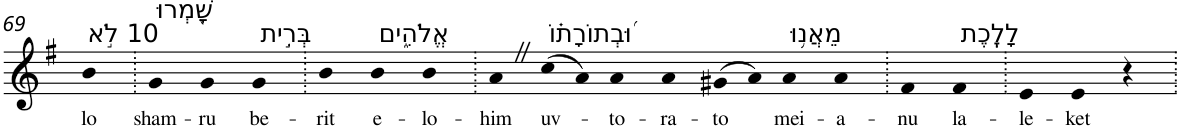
**kern	**text
*part1	*part1
*staff1	*staff1
*I"Piano	*
*I'Pno	*
!!LO:PB:g=z
*clefG2	*
*k[f#]	*
*G:	*
=69	=69
!LO:TX:a:t=10 לֹ֣א	!
!	!LO:LY:b
4b	lo
=70.	=70.
!LO:TX:a:t=שָׁ֭מְרוּ	!
!	!LO:LY:b
4g	sham-
!	!LO:LY:b
4g	-ru
!LO:TX:a:t=בְּרִ֣ית	!
!	!LO:LY:b
4g	be-
=71.	=71.
!	!LO:LY:b
4b	-rit
!LO:TX:a:t=אֱלֹהִ֑ים	!
!	!LO:LY:b
4b	e-
!	!LO:LY:b
4b	-lo-
=72.	=72.
!	!LO:LY:b
4aZ	-him
!LO:TX:a:t=וּ֝בְתוֹרָת֗וֹ	!
!	!LO:LY:b
(>8cc	uv-
8a)	.
!	!LO:LY:b
4a	-to-
!	!LO:LY:b
4a	-ra-
!	!LO:LY:b
(>8g#X	-to
8a)	.
!LO:TX:a:t=מֵאֲנ֥וּ	!
!	!LO:LY:b
4a	mei-
!	!LO:LY:b
4a	-a-
=73.	=73.
!	!LO:LY:b
4f#	-nu
!LO:TX:a:t=לָלֶֽכֶת	!
!	!LO:LY:b
4f#	la-
=74.	=74.
!	!LO:LY:b
4e	-le-
!	!LO:LY:b
4e	-ket
4r	.
=.	=.
*-	*-
